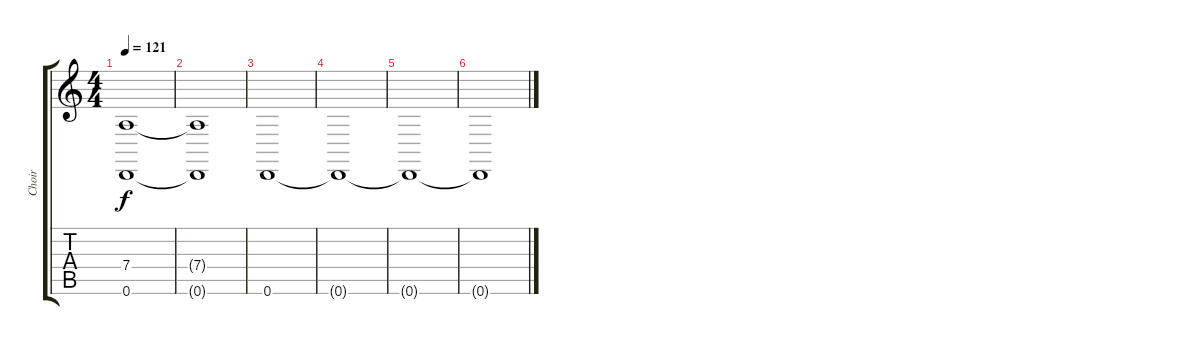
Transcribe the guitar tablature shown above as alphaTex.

\track ("Choir" "Choir") {instrument choiraahs}
\staff {score tabs}
\tuning (E4 B3 G3 D3 A2 D2) {hide}
\ts (4 4)
\tempo 121
\clef g2
\ks c
(7.4{t} 0.6{t}).1{dy f} |
(7.4{t} 0.6{t}).1 |
0.6.1 |
0.6{t}.1 |
0.6{t}.1{volume 0} |
0.6{t}.1
